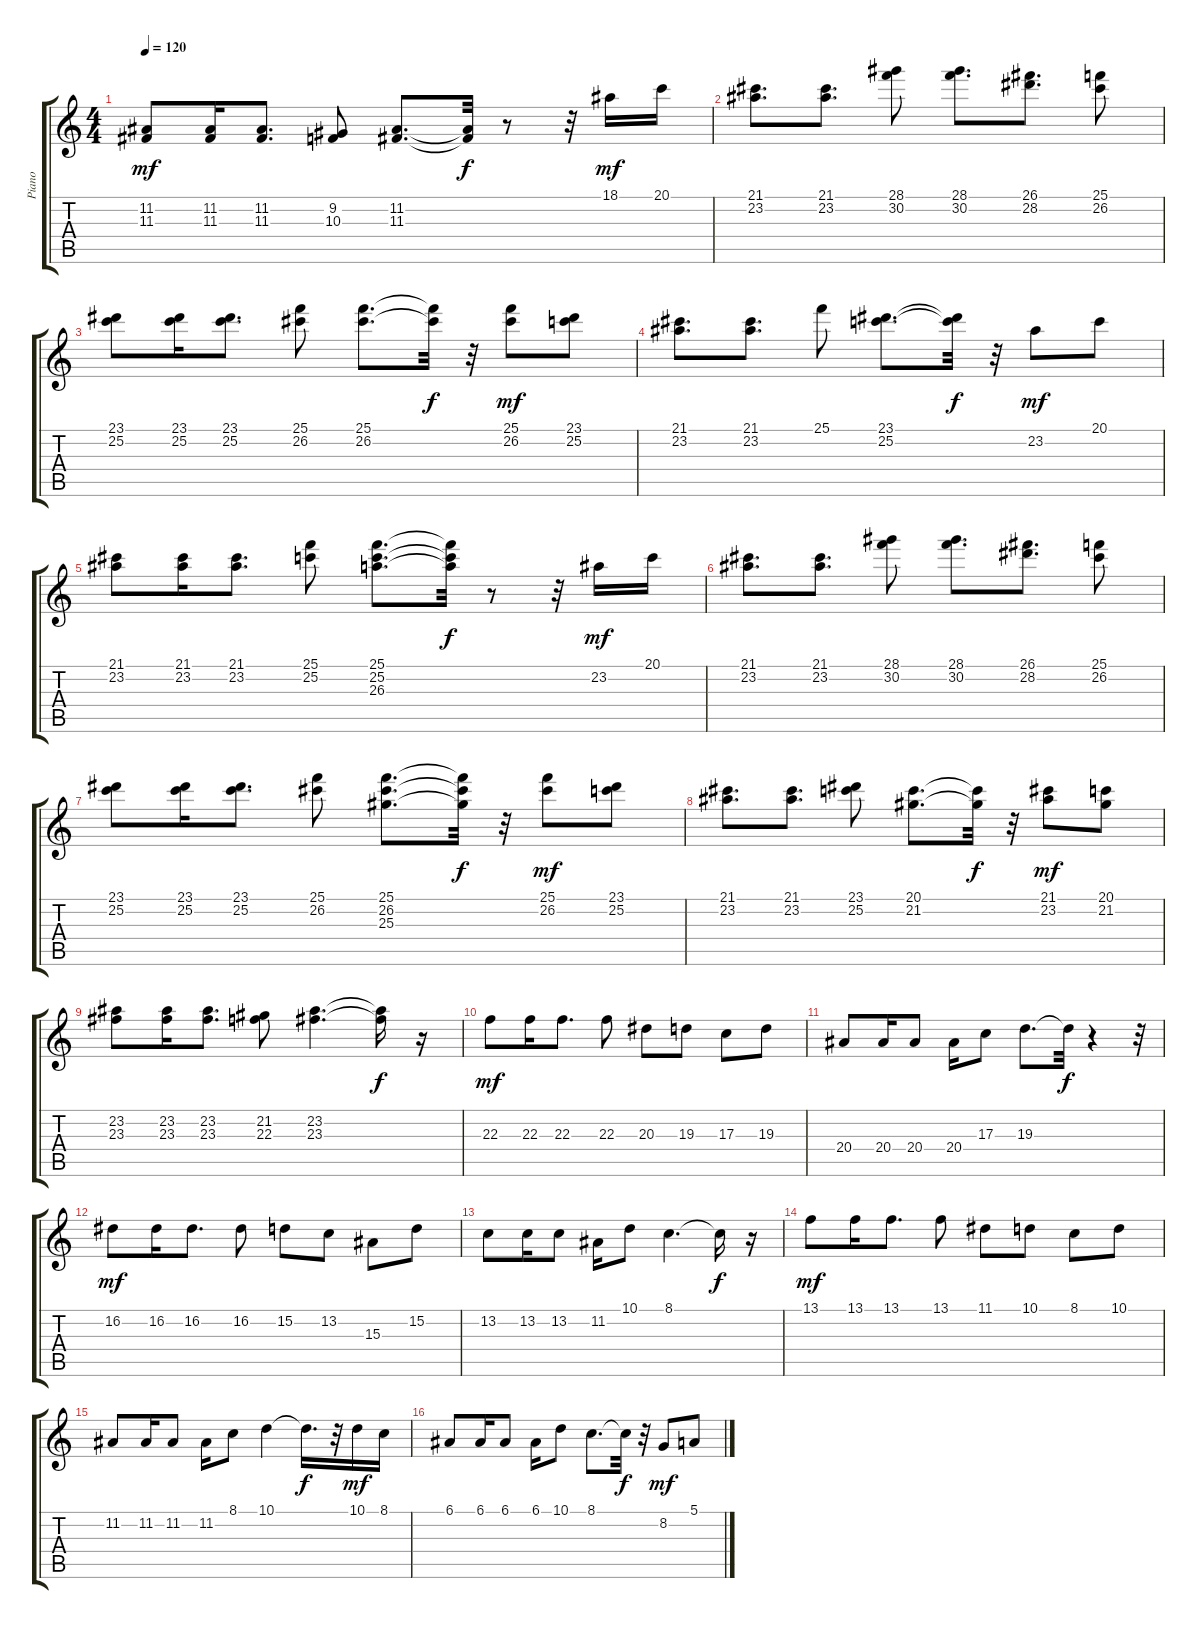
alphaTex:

\track ("Piano" "Piano") {instrument acousticgrandpiano}
\staff {score tabs}
\tuning (E4 B3 G3 D3 A2 E2) {hide}
\ts (4 4)
\tempo 120
\clef g2
\ks c
(11.2 11.3).8{dy mf} (11.2 11.3).16 (11.2 11.3).8{d} (9.2 10.3).8 (11.2 11.3).8{d} (11.2{t} 11.3{t}).32{dy f} r.8 r.32 18.1.16{dy mf} 20.1.16 |
(21.1 23.2).8{d} (21.1 23.2).8{d} (28.1 30.2).8 (28.1 30.2).8{d} (26.1 28.2).8{d} (25.1 26.2).8 |
(23.1 25.2).8 (23.1 25.2).16 (23.1 25.2).8{d} (25.1 26.2).8 (25.1 26.2).8{d} (25.1{t} 26.2{t}).32{dy f} r.32 (25.1 26.2).8{dy mf} (23.1 25.2).8 |
(21.1 23.2).8{d} (21.1 23.2).8{d} 25.1.8 (23.1 25.2).8{d} (23.1{t} 25.2{t}).32{dy f} r.32 23.2.8{dy mf} 20.1.8 |
(21.1 23.2).8 (21.1 23.2).16 (21.1 23.2).8{d} (25.1 25.2).8 (25.1 25.2 26.3).8{d} (25.1{t} 25.2{t} 26.3{t}).32{dy f} r.8 r.32 23.2.16{dy mf} 20.1.16 |
(21.1 23.2).8{d} (21.1 23.2).8{d} (28.1 30.2).8 (28.1 30.2).8{d} (26.1 28.2).8{d} (25.1 26.2).8 |
(23.1 25.2).8 (23.1 25.2).16 (23.1 25.2).8{d} (25.1 26.2).8 (25.1 26.2 25.3).8{d} (25.1{t} 26.2{t} 25.3{t}).32{dy f} r.32 (25.1 26.2).8{dy mf} (23.1 25.2).8 |
(21.1 23.2).8{d} (21.1 23.2).8{d} (23.1 25.2).8 (20.1 21.2).8{d} (20.1{t} 21.2{t}).32{dy f} r.32 (21.1 23.2).8{dy mf} (20.1 21.2).8 |
(23.2 23.3).8 (23.2 23.3).16 (23.2 23.3).8{d} (21.2 22.3).8 (23.2 23.3).4{d} (23.2{t} 23.3{t}).16{dy f} r.16 |
22.3.8{dy mf} 22.3.16 22.3.8{d} 22.3.8 20.3.8 19.3.8 17.3.8 19.3.8 |
20.4.8 20.4.16 20.4.8 20.4.16 17.3.8 19.3.8{d} 19.3{t}.32{dy f} r.4 r.32 |
16.2.8{dy mf} 16.2.16 16.2.8{d} 16.2.8 15.2.8 13.2.8 15.3.8 15.2.8 |
13.2.8 13.2.16 13.2.8 11.2.16 10.1.8 8.1.4{d} 8.1{t}.16{dy f} r.16 |
13.1.8{dy mf} 13.1.16 13.1.8{d} 13.1.8 11.1.8 10.1.8 8.1.8 10.1.8 |
11.2.8 11.2.16 11.2.8 11.2.16 8.1.8 10.1.4 10.1{t}.16{d dy f} r.32 10.1.16{dy mf} 8.1.16 |
6.1.8 6.1.16 6.1.8 6.1.16 10.1.8 8.1.8{d} 8.1{t}.32{dy f} r.32 8.2.8{dy mf} 5.1.8
